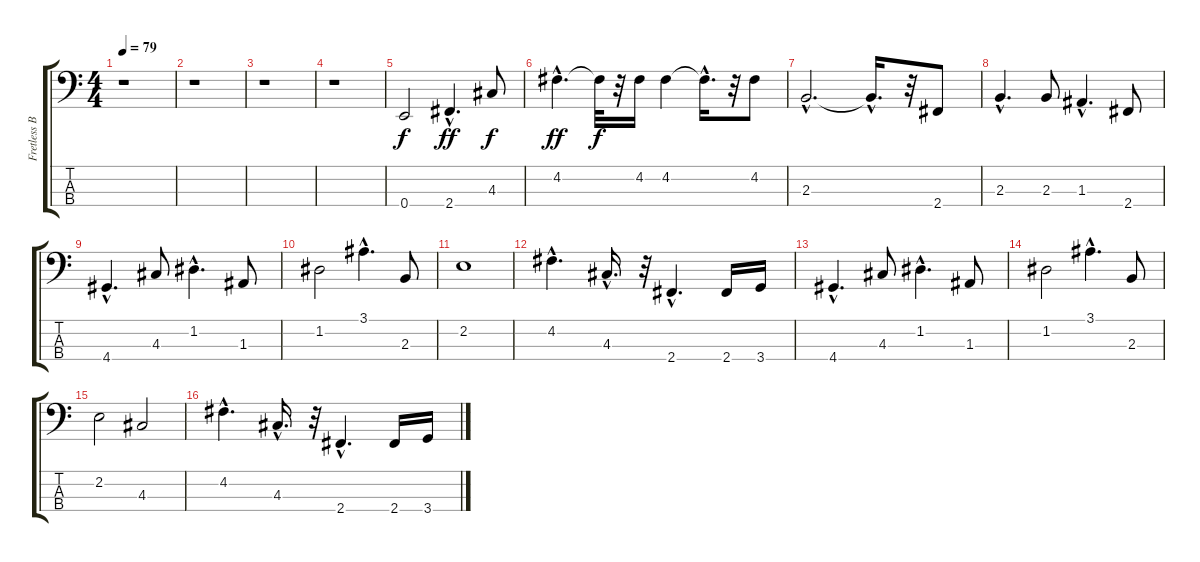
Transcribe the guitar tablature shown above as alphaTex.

\track ("Fretless Bass" "Fretless B") {instrument fretlessbass}
\staff {score tabs}
\tuning (G2 D2 A1 E1) {hide}
\ts (4 4)
\tempo 79
\clef f4
\ks c
r.1{dy f} |
r.1 |
r.1 |
r.1 |
0.4.2{volume 15 balance 8 instrument fretlessbass} 2.4{hac}.4{d dy ff} 4.3.8{dy f} |
4.2{hac}.4{d dy ff} 4.2{t}.32{dy f} r.32 4.2.16 4.2.4 4.2{hac t}.16{d} r.32 4.2.8 |
2.3{hac}.2{d} 2.3{hac t}.16{d} r.32 2.4.8 |
2.3{hac}.4{d} 2.3.8 1.3{hac}.4{d} 2.4.8 |
4.4{hac}.4{d} 4.3.8 1.2{hac}.4{d} 1.3.8 |
1.2.2 3.1{hac}.4{d} 2.3.8 |
2.2.1 |
4.2{hac}.4{d} 4.3{hac}.16{d} r.32 2.4{hac}.4{d} 2.4.16 3.4.16 |
4.4{hac}.4{d} 4.3.8 1.2{hac}.4{d} 1.3.8 |
1.2.2 3.1{hac}.4{d} 2.3.8 |
2.2.2 4.3.2 |
4.2{hac}.4{d} 4.3{hac}.16{d} r.32 2.4{hac}.4{d} 2.4.16 3.4.16
